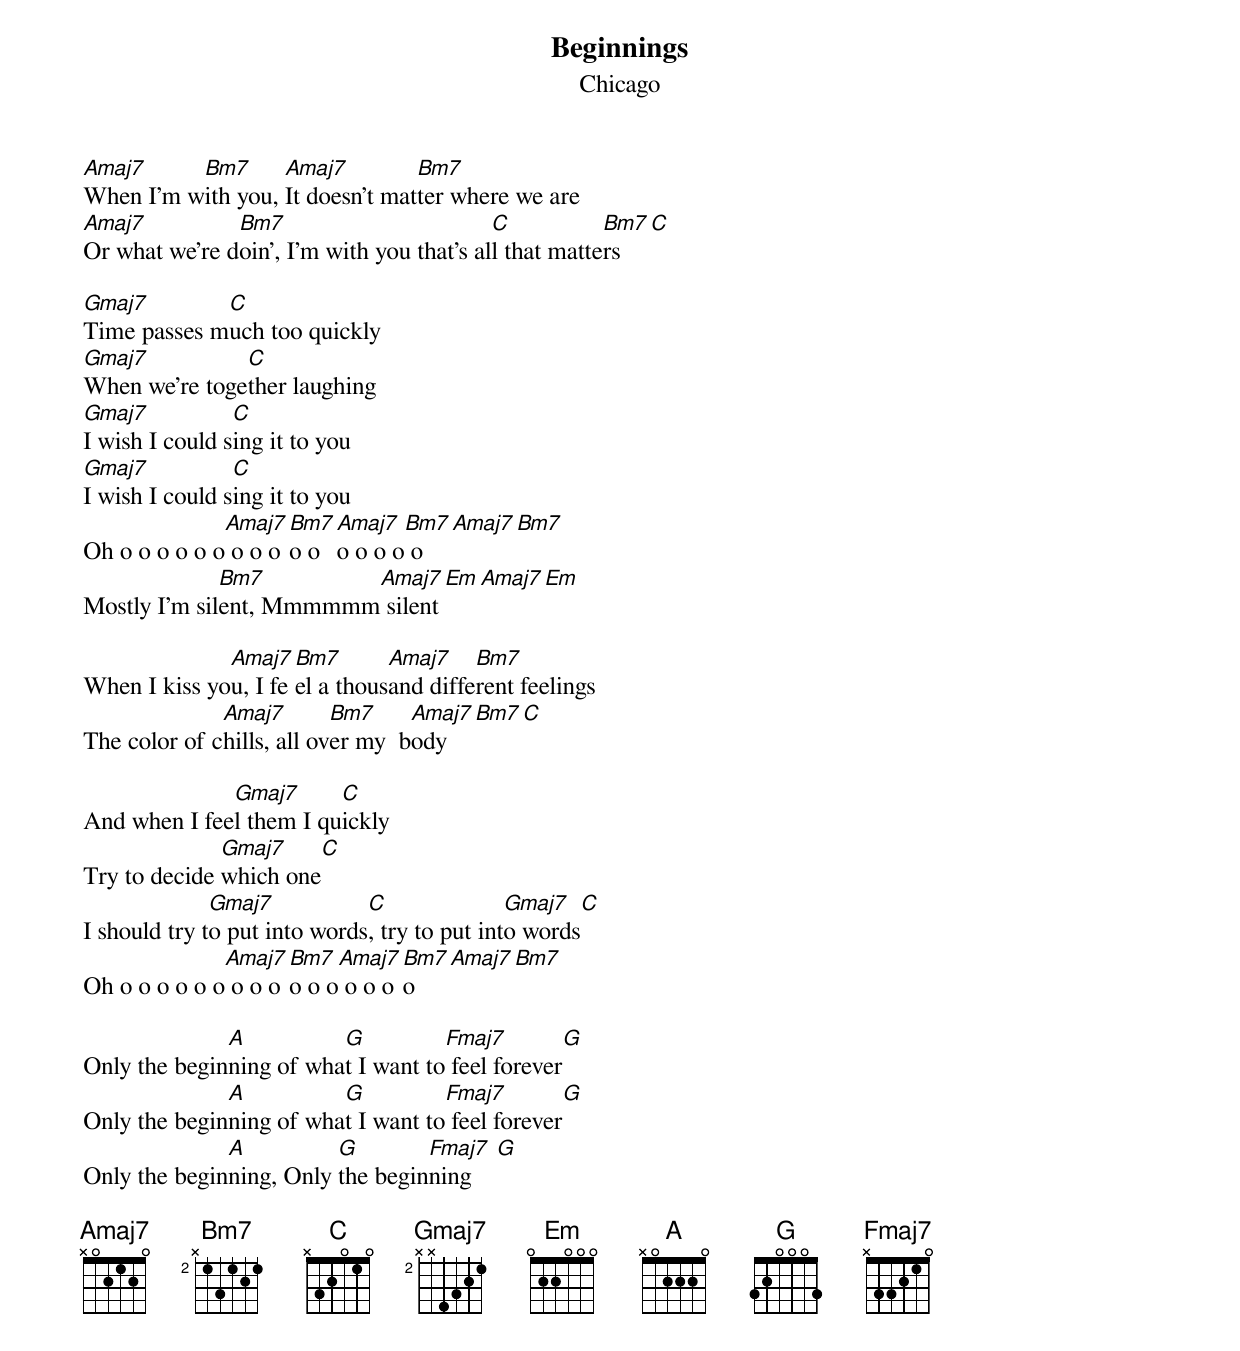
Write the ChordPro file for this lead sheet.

{title: Beginnings}
{subtitle: Chicago}
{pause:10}
[Amaj7]When I'm w[Bm7]ith you, [Amaj7]It doesn't mat[Bm7]ter where we are
[Amaj7]Or what we're d[Bm7]oin', I'm with you that's al[C]l that matte[Bm7]rs[C]

[Gmaj7]Time passes m[C]uch too quickly
[Gmaj7]When we're toge[C]ther laughing
[Gmaj7]I wish I could s[C]ing it to you
[Gmaj7]I wish I could s[C]ing it to you
Oh o o o o o o[Amaj7] o o o [Bm7]o o [Amaj7]o o o o[Bm7] o[Amaj7][Bm7]
Mostly I'm sil[Bm7]ent, Mmmmmm[Amaj7] silent[Em][Amaj7][Em]

When I kiss yo[Amaj7]u, I fe[Bm7]el a thous[Amaj7]and diffe[Bm7]rent feelings
The color of c[Amaj7]hills, all ov[Bm7]er my  b[Amaj7]ody[Bm7][C]

And when I fee[Gmaj7]l them I qu[C]ickly
Try to decide [Gmaj7]which one[C]
I should try t[Gmaj7]o put into words[C], try to put int[Gmaj7]o words[C]
Oh o o o o o o[Amaj7] o o o [Bm7]o o o[Amaj7] o o o [Bm7]o[Amaj7][Bm7]

Only the begin[A]ning of wha[G]t I want to[Fmaj7] feel forever[G]
Only the begin[A]ning of wha[G]t I want to[Fmaj7] feel forever[G]
Only the begin[A]ning, Only [G]the begin[Fmaj7]ning    [G]

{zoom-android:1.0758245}
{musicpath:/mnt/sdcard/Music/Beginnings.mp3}
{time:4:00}
{zoom-android-V11:1.4106954}
